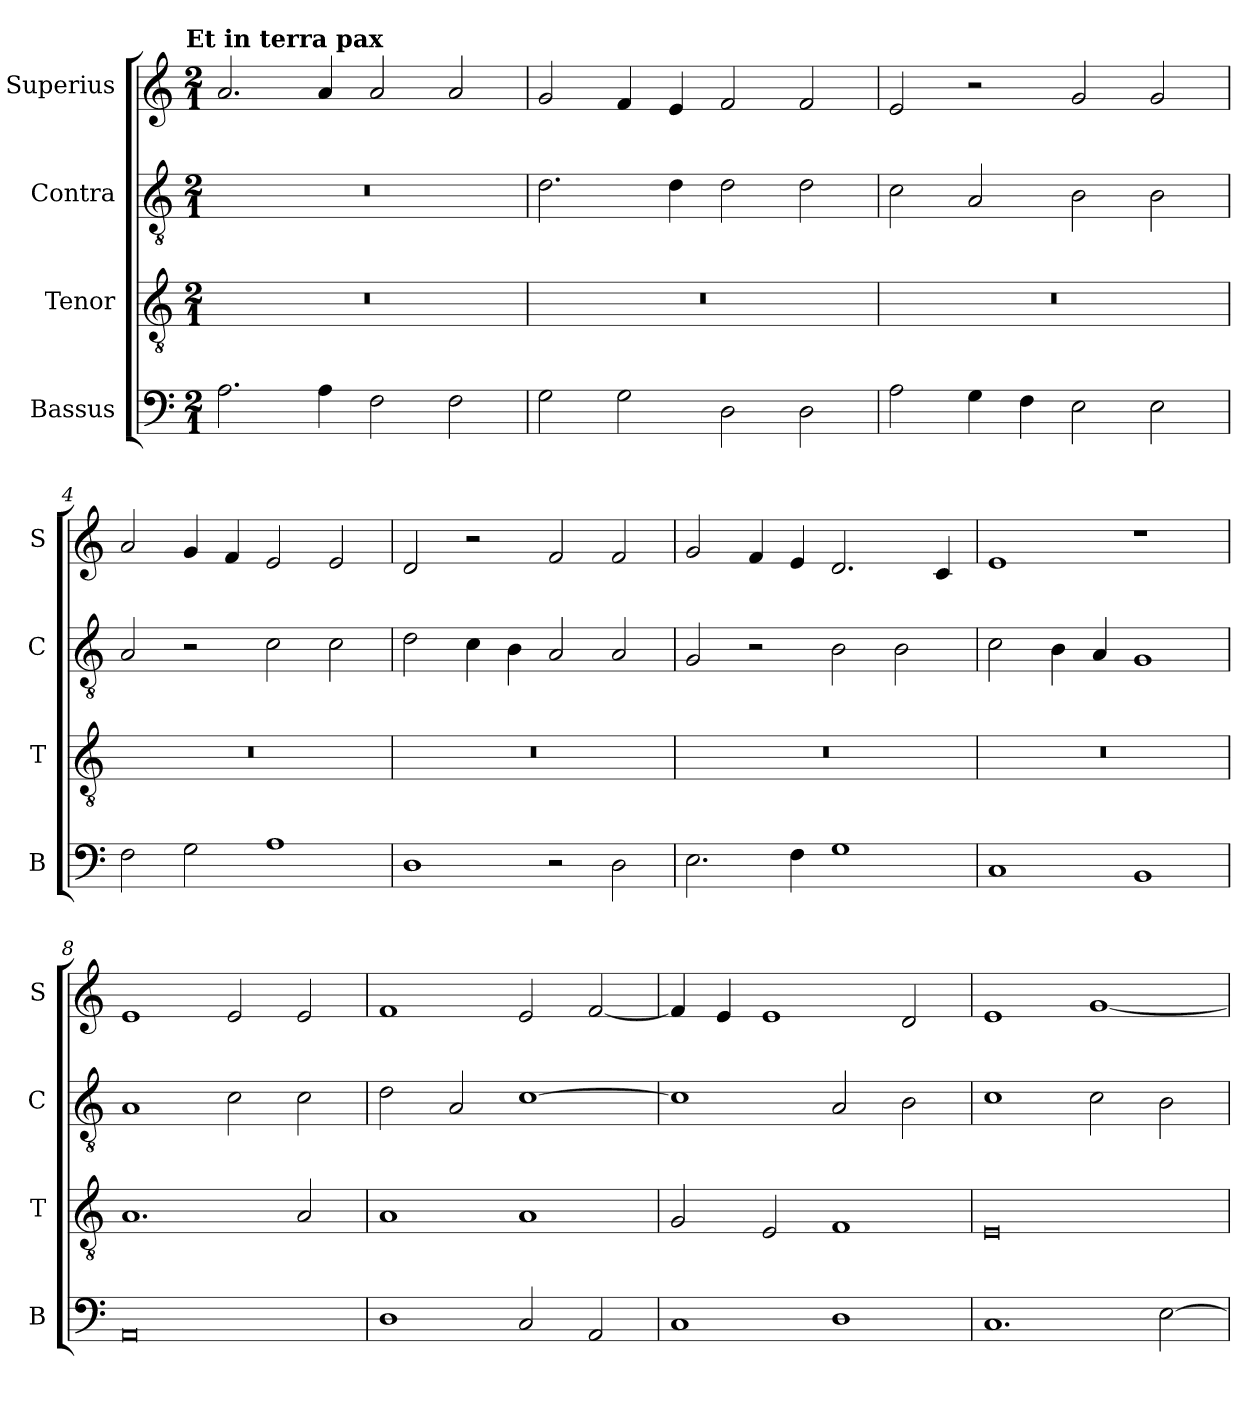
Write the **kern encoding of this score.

**kern	**kern	**kern	**kern
*part4	*part3	*part2	*part1
*staff4	*staff3	*staff2	*staff1
*I"Bassus	*I"Tenor	*I"Contra	*I"Superius
*I'B	*I'T	*I'C	*I'S
*clefF4	*clefGv2	*clefGv2	*clefG2
*k[]	*k[]	*k[]	*k[]
!!LO:TX:omd:t=Et in terra pax
*M2/1	*M2/1	*M2/1	*M2/1
=1	=1	=1	=1
2.A\	0r	0r	2.a/
4A\	.	.	4a/
2F\	.	.	2a/
2F\	.	.	2a/
=2	=2	=2	=2
2G\	0r	2.d\	2g/
2G\	.	.	4f/
.	.	4d\	4e/
2D\	.	2d\	2f/
2D\	.	2d\	2f/
=3	=3	=3	=3
2A\	0r	2c\	2e/
4G\	.	2A/	2r
4F\	.	.	.
2E\	.	2B\	2g/
2E\	.	2B\	2g/
=4	=4	=4	=4
2F\	0r	2A/	2a/
2G\	.	2r	4g/
.	.	.	4f/
1A	.	2c\	2e/
.	.	2c\	2e/
=5	=5	=5	=5
1D	0r	2d\	2d/
.	.	4c\	2r
.	.	4B\	.
2r	.	2A/	2f/
2D\	.	2A/	2f/
=6	=6	=6	=6
2.E\	0r	2G/	2g/
.	.	2r	4f/
4F\	.	.	4e/
1G	.	2B\	2.d/
.	.	2B\	.
.	.	.	4c/
=7	=7	=7	=7
1C	0r	2c\	1e
.	.	4B\	.
.	.	4A/	.
1BB	.	1G	1r
=8	=8	=8	=8
0AA	1.A	1A	1e
.	.	2c\	2e/
.	2A/	2c\	2e/
=9	=9	=9	=9
1D	1A	2d\	1f
.	.	2A/	.
2C/	1A	[1c	2e/
2AA/	.	.	[2f/
=10	=10	=10	=10
1C	2G/	1c]	4f/]
.	.	.	4e/
.	2E/	.	1e
1D	1F	2A/	.
.	.	2B\	2d/
=11	=11	=11	=11
1.C	0E	1c	1e
.	.	2c\	[1g
[2E\	.	2B\	.
=	=	=	=
*-	*-	*-	*-
